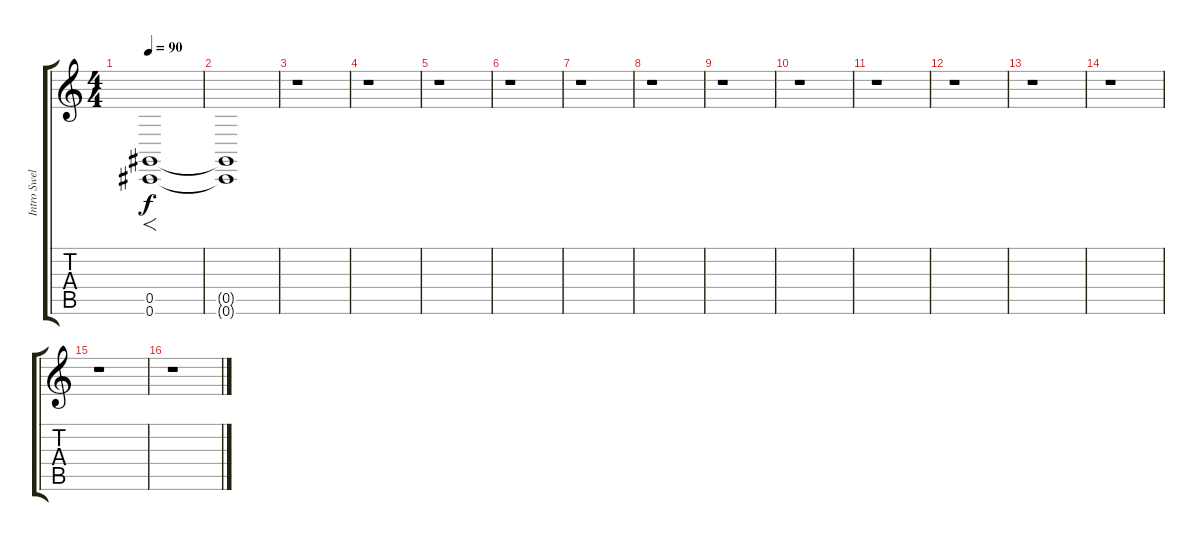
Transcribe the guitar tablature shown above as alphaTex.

\track ("Intro Swell" "Intro Swel") {instrument lead1square}
\staff {score tabs}
\tuning (Eb4 Bb3 Gb3 Db3 Ab2 Db2) {hide}
\ts (4 4)
\tempo 90
\clef g2
\ks c
(0.5 0.6).1{f dy f instrument lead1square} |
(0.5{t} 0.6{t}).1 |
r.1 |
r.1 |
r.1 |
r.1 |
r.1 |
r.1 |
r.1 |
r.1 |
r.1 |
r.1 |
r.1 |
r.1 |
r.1 |
r.1
